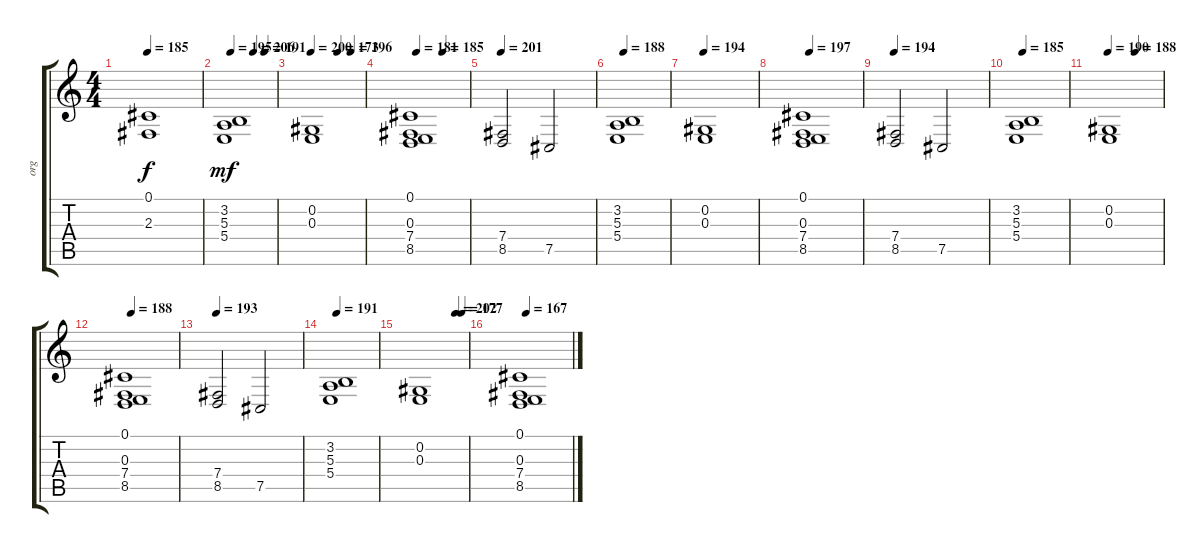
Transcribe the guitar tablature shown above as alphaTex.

\track ("org" "org") {instrument reedorgan}
\staff {score tabs}
\tuning (Db4 Ab3 E3 B2 Gb2 Db2) {hide}
\ts (4 4)
\tempo 185
\clef g2
\ks c
(0.1 2.3).1{dy f} |
\tempo 195
\tempo (206 0.5)
\tempo (191 0.75)
(3.2 5.3 5.4).1{dy mf} |
\tempo 200
\tempo (173 0.5)
\tempo (196 0.75)
(0.2 0.3).1 |
\tempo 181
\tempo (185 0.5)
(0.1 0.3 7.4 8.5).1 |
\tempo 201
(7.4 8.5).2 7.5.2 |
\tempo 188
(3.2 5.3 5.4).1 |
\tempo 194
(0.2 0.3).1 |
\tempo 197
(0.1 0.3 7.4 8.5).1 |
\tempo 194
(7.4 8.5).2 7.5.2 |
\tempo 185
(3.2 5.3 5.4).1 |
\tempo 190
\tempo (188 0.5)
(0.2 0.3).1 |
\tempo 188
(0.1 0.3 7.4 8.5).1 |
\tempo 193
(7.4 8.5).2 7.5.2 |
\tempo 191
(3.2 5.3 5.4).1 |
\tempo (202 0.75)
\tempo (177 0.875)
(0.2 0.3).1 |
\tempo 167
(0.1 0.3 7.4 8.5).1
